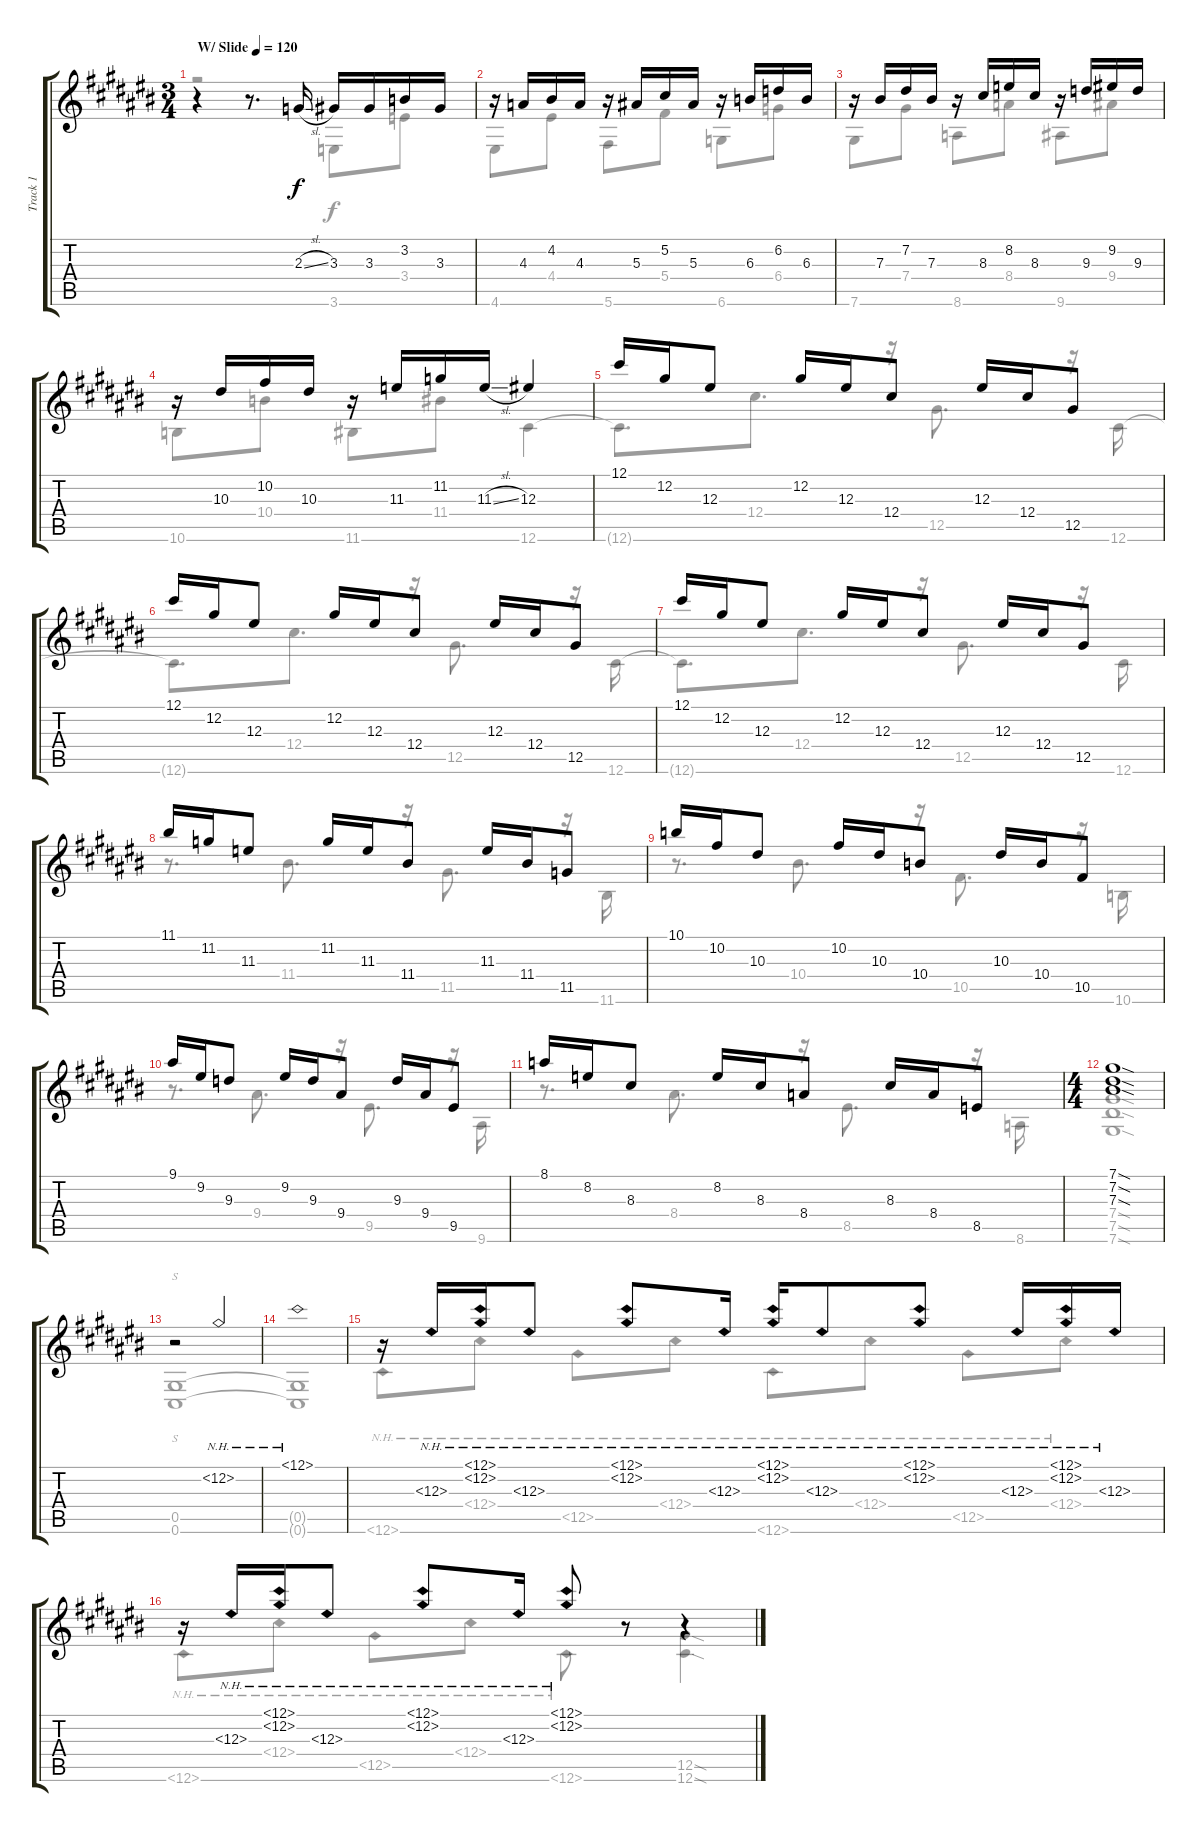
\track ("Track 1" "Track 1") {instrument acousticguitarsteel}
\staff {score tabs}
\tuning (Db4 Ab3 F3 Db3 Ab2 Db2) {hide}
\voice
\ts (3 4)
\tempo (120 "W/ Slide")
\clef g2
\ks c#
r.4{dy f instrument acousticguitarsteel} r.8{d} 2.3{sl}.16 3.3.16 3.3.16 3.2.16 3.3.16 |
r.16 4.3.16 4.2.16 4.3.16 r.16 5.3.16 5.2.16 5.3.16 r.16 6.3.16 6.2.16 6.3.16 |
r.16 7.3.16 7.2.16 7.3.16 r.16 8.3.16 8.2.16 8.3.16 r.16 9.3.16 9.2.16 9.3.16 |
r.16 10.3.16 10.2.16 10.3.16 r.16 11.3.16 11.2.16 11.3{sl}.16 12.3.4 |
12.1.16 12.2.16 12.3.8 12.2.16 12.3.16 12.4.8 12.3.16 12.4.16 12.5.8 |
12.1.16 12.2.16 12.3.8 12.2.16 12.3.16 12.4.8 12.3.16 12.4.16 12.5.8 |
12.1.16 12.2.16 12.3.8 12.2.16 12.3.16 12.4.8 12.3.16 12.4.16 12.5.8 |
11.1.16 11.2.16 11.3.8 11.2.16 11.3.16 11.4.8 11.3.16 11.4.16 11.5.8 |
10.1.16 10.2.16 10.3.8 10.2.16 10.3.16 10.4.8 10.3.16 10.4.16 10.5.8 |
9.1.16 9.2.16 9.3.8 9.2.16 9.3.16 9.4.8 9.3.16 9.4.16 9.5.8 |
8.1.16 8.2.16 8.3.8 8.2.16 8.3.16 8.4.8 8.3.16 8.4.16 8.5.8 |
\ts (4 4)
(7.1{sod} 7.2{sod} 7.3{sod}).1 |
r.2 12.2{nh}.2 |
12.1{nh}.1 |
r.16 12.3{nh}.16 (12.1{nh} 12.2{nh}).16 12.3{nh}.8 (12.1{nh} 12.2{nh}).8 12.3{nh}.16 (12.1{nh} 12.2{nh}).16 12.3{nh}.8 (12.1{nh} 12.2{nh}).8 12.3{nh}.16 (12.1{nh} 12.2{nh}).16 12.3{nh}.16 |
r.16 12.3{nh}.16 (12.1{nh} 12.2{nh}).16 12.3{nh}.8 (12.1{nh} 12.2{nh}).8 12.3{nh}.16 (12.1{nh} 12.2{nh}).8 r.8 r.4
\voice
\clef g2
\ottava regular
\simile none
\ks c#
r.2{dy f} 3.6.8 3.4.8 |
4.6.8 4.4.8 5.6.8 5.4.8 6.6.8 6.4.8 |
7.6.8 7.4.8 8.6.8 8.4.8 9.6.8 9.4.8 |
10.6.8 10.4.8 11.6.8 11.4.8 12.6.4 |
12.6{t}.8{d} 12.4.8{d} r.16 12.5.8{d} r.16 12.6.16 |
12.6{t}.8{d} 12.4.8{d} r.16 12.5.8{d} r.16 12.6.16 |
12.6{t}.8{d} 12.4.8{d} r.16 12.5.8{d} r.16 12.6.16 |
r.8{d} 11.4.8{d} r.16 11.5.8{d} r.16 11.6.16 |
r.8{d} 10.4.8{d} r.16 10.5.8{d} r.16 10.6.16 |
r.8{d} 9.4.8{d} r.16 9.5.8{d} r.16 9.6.16 |
r.8{d} 8.4.8{d} r.16 8.5.8{d} r.16 8.6.16 |
(7.4{sod} 7.5{sod} 7.6{sod}).1 |
(0.5 0.6).1{s} |
(0.5{t} 0.6{t}).1 |
12.6{nh}.8 12.4{nh}.8 12.5{nh}.8 12.4{nh}.8 12.6{nh}.8 12.4{nh}.8 12.5{nh}.8 12.4{nh}.8 |
12.6{nh}.8 12.4{nh}.8 12.5{nh}.8 12.4{nh}.8 12.6{nh}.8 r.8 (12.5{sod} 12.6{sod}).4
